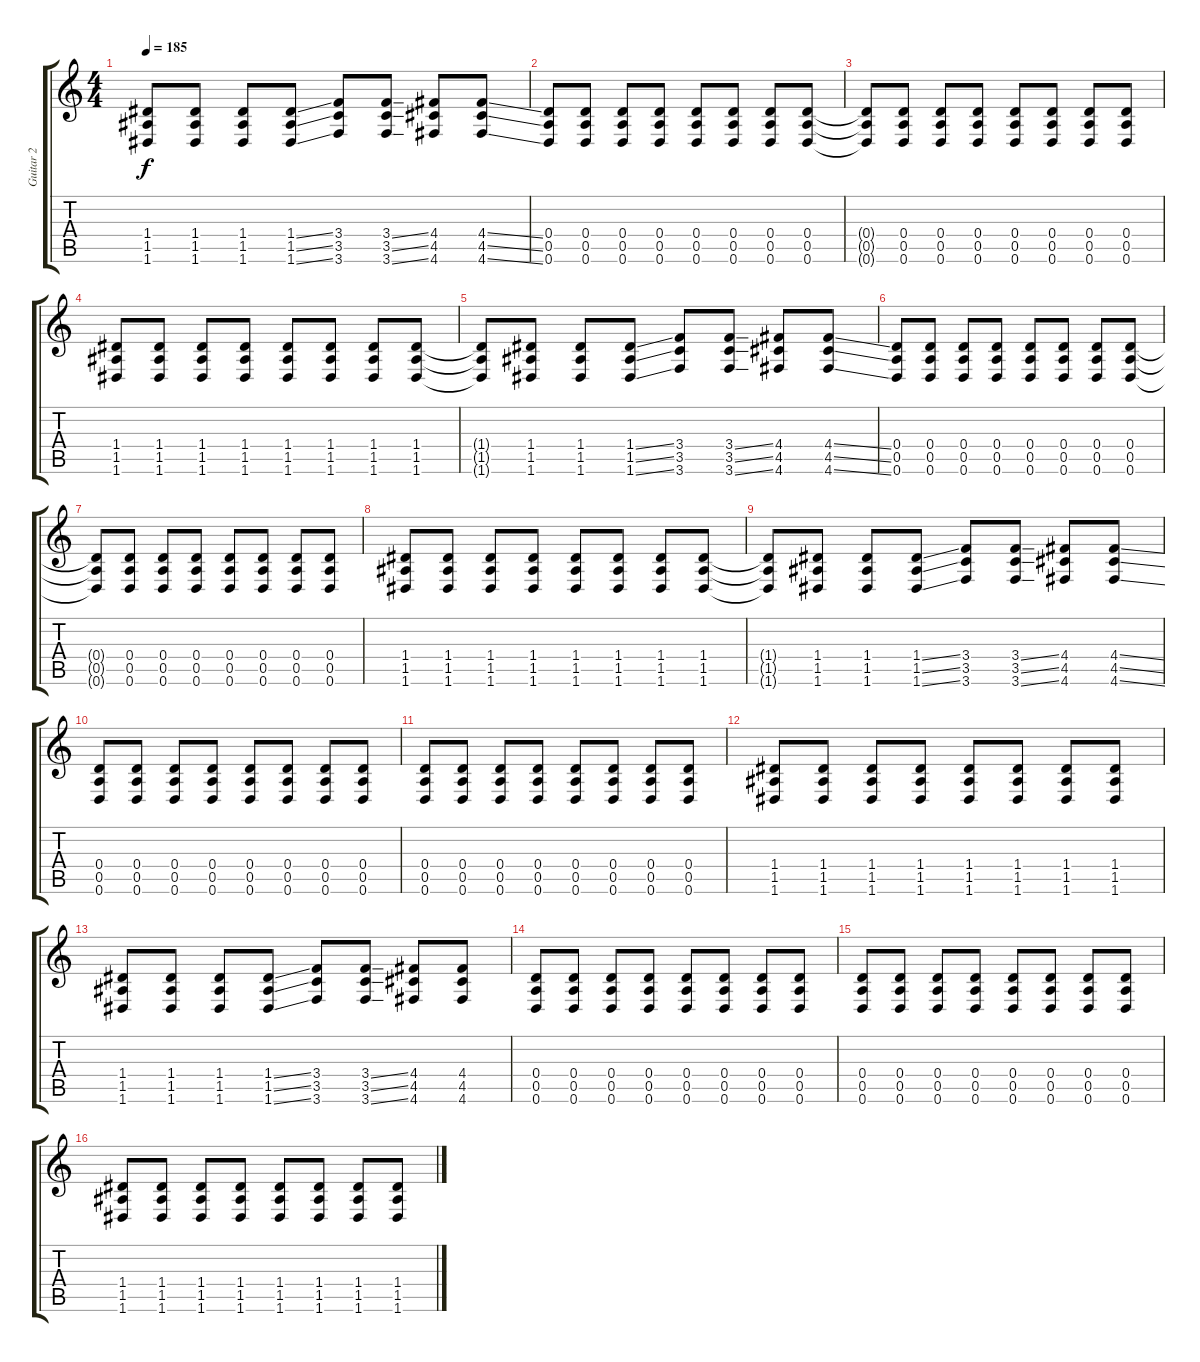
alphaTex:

\track ("Guitar 2" "Guitar 2") {instrument distortionguitar}
\staff {score tabs}
\tuning (E4 B3 G3 D3 A2 D2) {hide}
\ts (4 4)
\tempo 185
\clef g2
\ks c
(1.4{t} 1.5{t} 1.6{t}).8{dy f} (1.4 1.5 1.6).8 (1.4 1.5 1.6).8 (1.4{ss} 1.5{ss} 1.6{ss}).8 (3.4 3.5 3.6).8 (3.4{ss} 3.5{ss} 3.6{ss}).8 (4.4 4.5 4.6).8 (4.4{ss} 4.5{ss} 4.6{ss}).8 |
(0.4 0.5 0.6).8 (0.4 0.5 0.6).8 (0.4 0.5 0.6).8 (0.4 0.5 0.6).8 (0.4 0.5 0.6).8 (0.4 0.5 0.6).8 (0.4 0.5 0.6).8 (0.4 0.5 0.6).8 |
(0.4{t} 0.5{t} 0.6{t}).8 (0.4 0.5 0.6).8 (0.4 0.5 0.6).8 (0.4 0.5 0.6).8 (0.4 0.5 0.6).8 (0.4 0.5 0.6).8 (0.4 0.5 0.6).8 (0.4 0.5 0.6).8 |
(1.4 1.5 1.6).8 (1.4 1.5 1.6).8 (1.4 1.5 1.6).8 (1.4 1.5 1.6).8 (1.4 1.5 1.6).8 (1.4 1.5 1.6).8 (1.4 1.5 1.6).8 (1.4 1.5 1.6).8 |
(1.4{t} 1.5{t} 1.6{t}).8 (1.4 1.5 1.6).8 (1.4 1.5 1.6).8 (1.4{ss} 1.5{ss} 1.6{ss}).8 (3.4 3.5 3.6).8 (3.4{ss} 3.5{ss} 3.6{ss}).8 (4.4 4.5 4.6).8 (4.4{ss} 4.5{ss} 4.6{ss}).8 |
(0.4 0.5 0.6).8 (0.4 0.5 0.6).8 (0.4 0.5 0.6).8 (0.4 0.5 0.6).8 (0.4 0.5 0.6).8 (0.4 0.5 0.6).8 (0.4 0.5 0.6).8 (0.4 0.5 0.6).8 |
(0.4{t} 0.5{t} 0.6{t}).8 (0.4 0.5 0.6).8 (0.4 0.5 0.6).8 (0.4 0.5 0.6).8 (0.4 0.5 0.6).8 (0.4 0.5 0.6).8 (0.4 0.5 0.6).8 (0.4 0.5 0.6).8 |
(1.4 1.5 1.6).8 (1.4 1.5 1.6).8 (1.4 1.5 1.6).8 (1.4 1.5 1.6).8 (1.4 1.5 1.6).8 (1.4 1.5 1.6).8 (1.4 1.5 1.6).8 (1.4 1.5 1.6).8 |
(1.4{t} 1.5{t} 1.6{t}).8 (1.4 1.5 1.6).8 (1.4 1.5 1.6).8 (1.4{ss} 1.5{ss} 1.6{ss}).8 (3.4 3.5 3.6).8 (3.4{ss} 3.5{ss} 3.6{ss}).8 (4.4 4.5 4.6).8 (4.4{ss} 4.5{ss} 4.6{ss}).8 |
(0.4 0.5 0.6).8{volume 13 balance 16 instrument distortionguitar} (0.4 0.5 0.6).8 (0.4 0.5 0.6).8 (0.4 0.5 0.6).8 (0.4 0.5 0.6).8 (0.4 0.5 0.6).8 (0.4 0.5 0.6).8 (0.4 0.5 0.6).8 |
(0.4 0.5 0.6).8 (0.4 0.5 0.6).8 (0.4 0.5 0.6).8 (0.4 0.5 0.6).8 (0.4 0.5 0.6).8 (0.4 0.5 0.6).8 (0.4 0.5 0.6).8 (0.4 0.5 0.6).8 |
(1.4 1.5 1.6).8 (1.4 1.5 1.6).8 (1.4 1.5 1.6).8 (1.4 1.5 1.6).8 (1.4 1.5 1.6).8 (1.4 1.5 1.6).8 (1.4 1.5 1.6).8 (1.4 1.5 1.6).8 |
(1.4 1.5 1.6).8 (1.4 1.5 1.6).8 (1.4 1.5 1.6).8 (1.4{ss} 1.5{ss} 1.6{ss}).8 (3.4 3.5 3.6).8 (3.4{ss} 3.5{ss} 3.6{ss}).8 (4.4 4.5 4.6).8 (4.4 4.5 4.6).8 |
(0.4 0.5 0.6).8 (0.4 0.5 0.6).8 (0.4 0.5 0.6).8 (0.4 0.5 0.6).8 (0.4 0.5 0.6).8 (0.4 0.5 0.6).8 (0.4 0.5 0.6).8 (0.4 0.5 0.6).8 |
(0.4 0.5 0.6).8 (0.4 0.5 0.6).8 (0.4 0.5 0.6).8 (0.4 0.5 0.6).8 (0.4 0.5 0.6).8 (0.4 0.5 0.6).8 (0.4 0.5 0.6).8 (0.4 0.5 0.6).8 |
(1.4 1.5 1.6).8 (1.4 1.5 1.6).8 (1.4 1.5 1.6).8 (1.4 1.5 1.6).8 (1.4 1.5 1.6).8 (1.4 1.5 1.6).8 (1.4 1.5 1.6).8 (1.4 1.5 1.6).8
